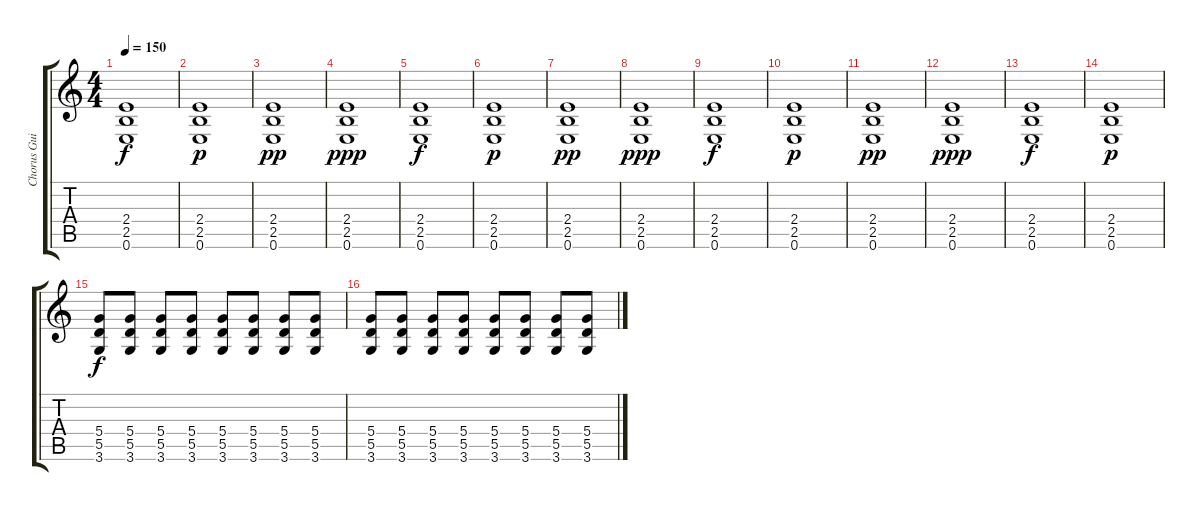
\track ("Chorus Guitar" "Chorus Gui") {instrument overdrivenguitar}
\staff {score tabs}
\tuning (E4 B3 G3 D3 A2 E2) {hide}
\ts (4 4)
\tempo 150
\clef g2
\ks c
(2.4 2.5 0.6).1{dy f} |
(2.4 2.5 0.6).1{dy p} |
(2.4 2.5 0.6).1{dy pp} |
(2.4 2.5 0.6).1{dy ppp} |
(2.4 2.5 0.6).1{dy f} |
(2.4 2.5 0.6).1{dy p} |
(2.4 2.5 0.6).1{dy pp} |
(2.4 2.5 0.6).1{dy ppp} |
(2.4 2.5 0.6).1{dy f} |
(2.4 2.5 0.6).1{dy p} |
(2.4 2.5 0.6).1{dy pp} |
(2.4 2.5 0.6).1{dy ppp} |
(2.4 2.5 0.6).1{dy f} |
(2.4 2.5 0.6).1{dy p} |
(5.4 5.5 3.6).8{dy f} (5.4 5.5 3.6).8 (5.4 5.5 3.6).8 (5.4 5.5 3.6).8 (5.4 5.5 3.6).8 (5.4 5.5 3.6).8 (5.4 5.5 3.6).8 (5.4 5.5 3.6).8 |
(5.4 5.5 3.6).8 (5.4 5.5 3.6).8 (5.4 5.5 3.6).8 (5.4 5.5 3.6).8 (5.4 5.5 3.6).8 (5.4 5.5 3.6).8 (5.4 5.5 3.6).8 (5.4 5.5 3.6).8
